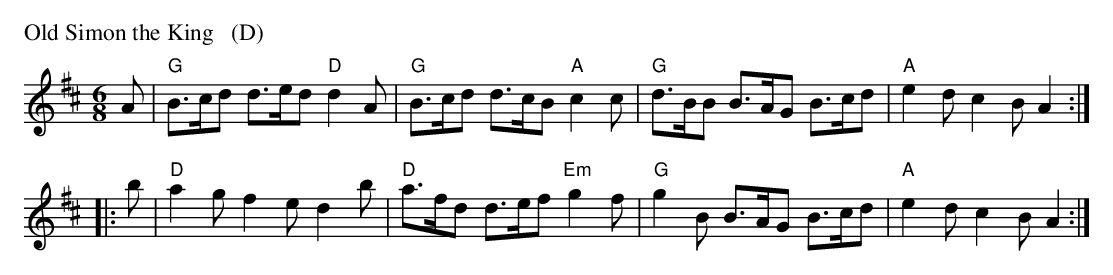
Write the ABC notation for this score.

X:1
P: Old Simon the King   (D)
M: 6/8
L: 1/8
K: D	% or Amix or G lydian
A |\
"G"B>cd d>ed "D"d2A | "G"B>cd d>cB "A"c2c |\
"G"d>BB B>AG B>cd | "A"e2d c2B A2 :|
|: b |\
"D"a2g f2e d2b | "D"a>fd d>ef "Em"g2f |\
"G"g2B B>AG B>cd | "A"e2d c2B A2 :|
